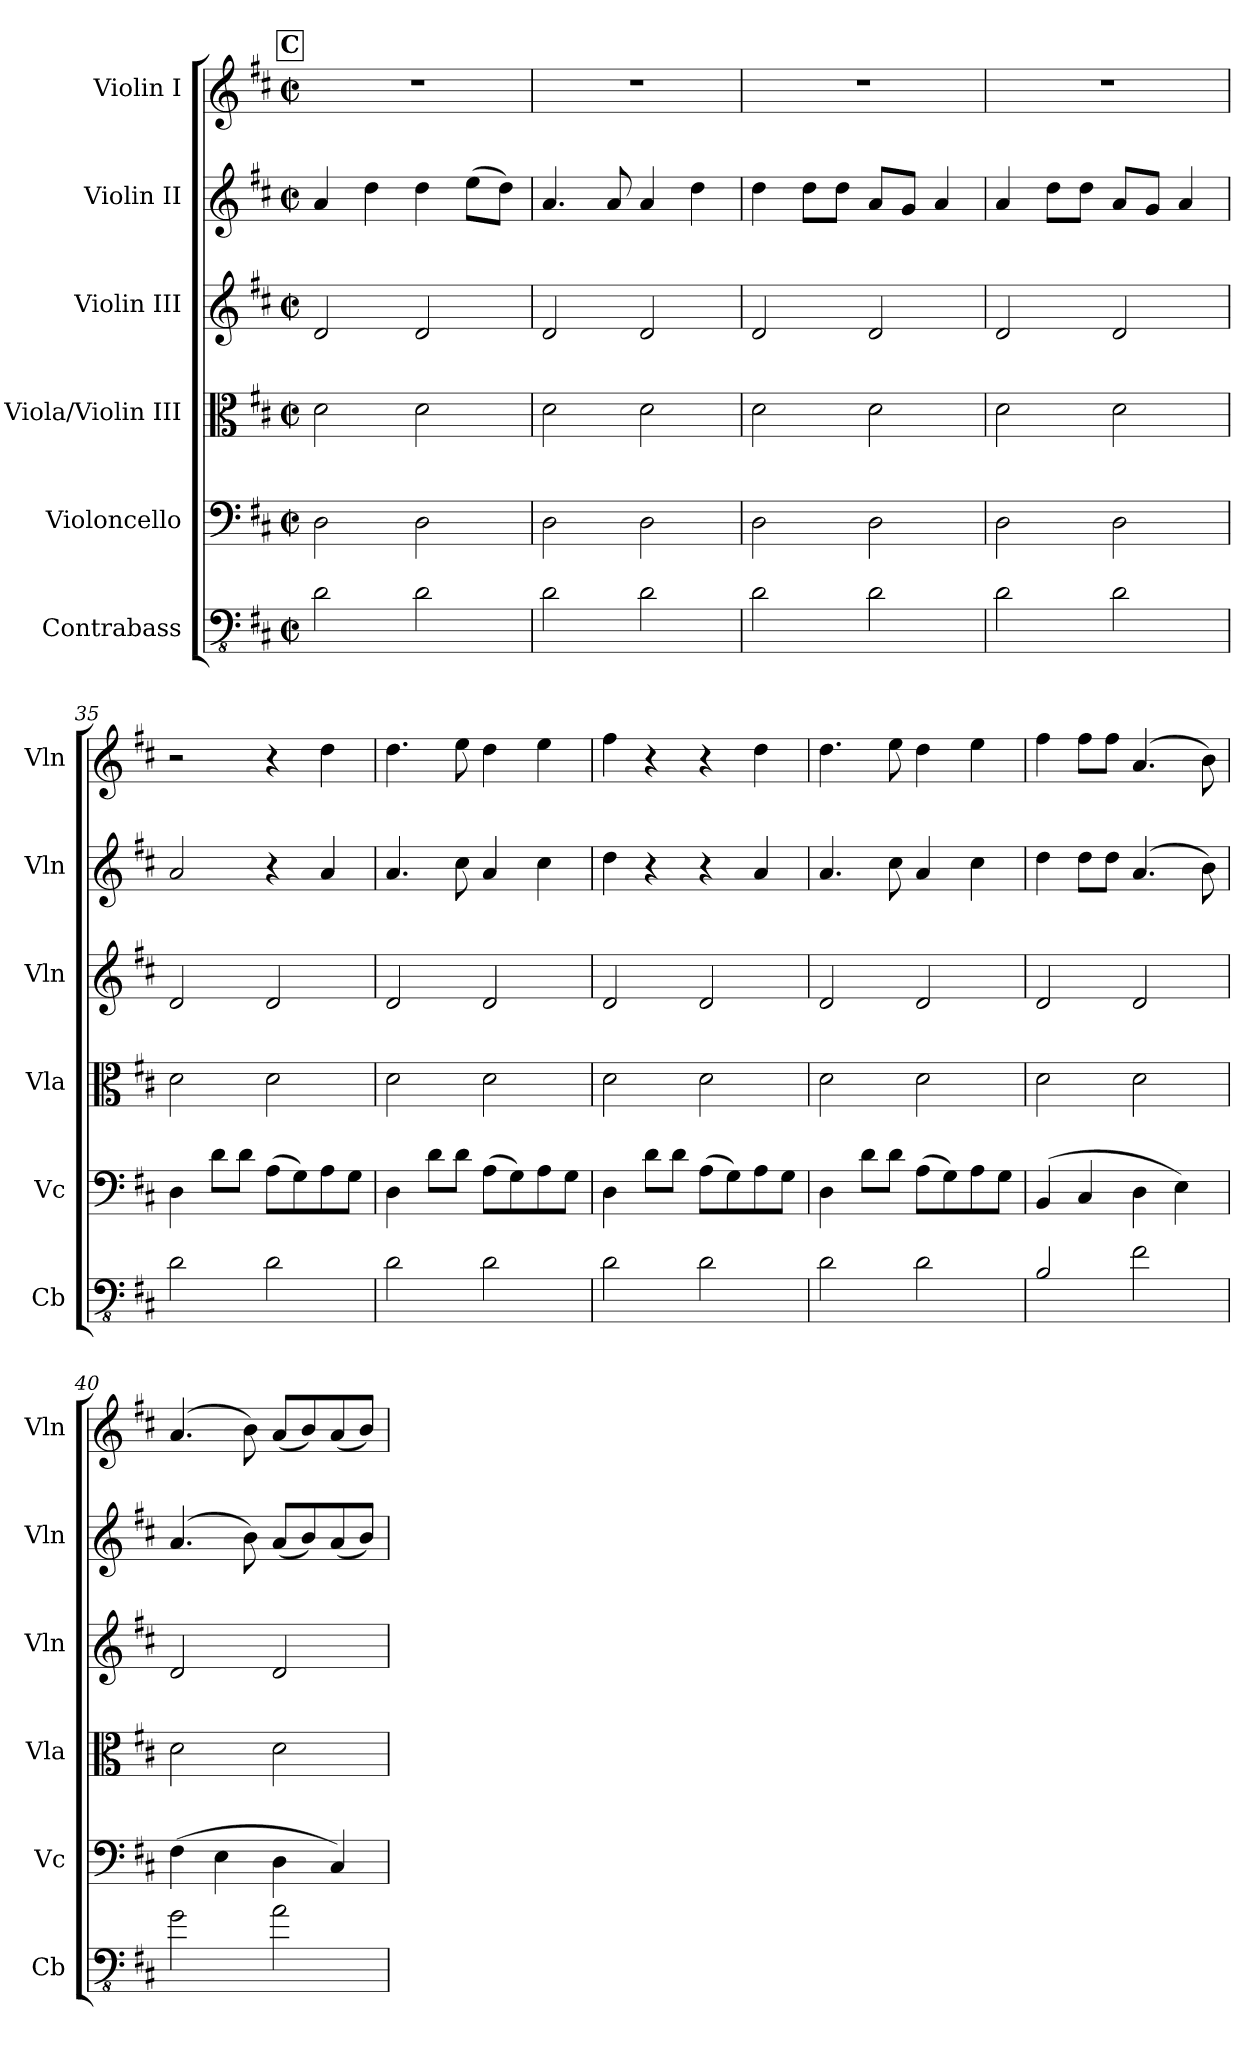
**kern	**kern	**kern	**kern	**kern	**kern
*part6	*part5	*part4	*part3	*part2	*part1
*staff6	*staff5	*staff4	*staff3	*staff2	*staff1
*I"Contrabass	*I"Violoncello	*I"Viola/Violin III	*I"Violin III	*I"Violin II	*I"Violin I
*I'Cb	*I'Vc	*I'Vla	*I'Vln	*I'Vln	*I'Vln
*clefFv4	*clefF4	*clefC3	*clefG2	*clefG2	*clefG2
*ITrd7c12	*	*	*	*	*
*k[f#c#]	*k[f#c#]	*k[f#c#]	*k[f#c#]	*k[f#c#]	*k[f#c#]
*M2/2	*M2/2	*M2/2	*M2/2	*M2/2	*M2/2
*met(c|)	*met(c|)	*met(c|)	*met(c|)	*met(c|)	*met(c|)
!!LO:REH:place=s1:a:B:fs=14:t=C
=31	=31	=31	=31	=31	=31
2DD\	2D\	2d\	2d/	4a/	1r
.	.	.	.	4dd\	.
2DD\	2D\	2d\	2d/	4dd\	.
.	.	.	.	(8ee\L	.
.	.	.	.	8dd\J)	.
!!LO:PB:g=z
=32	=32	=32	=32	=32	=32
2DD\	2D\	2d\	2d/	4.a/	1r
.	.	.	.	8a/	.
2DD\	2D\	2d\	2d/	4a/	.
.	.	.	.	4dd\	.
=33	=33	=33	=33	=33	=33
2DD\	2D\	2d\	2d/	4dd\	1r
.	.	.	.	8dd\L	.
.	.	.	.	8dd\J	.
2DD\	2D\	2d\	2d/	8a/L	.
.	.	.	.	8g/J	.
.	.	.	.	4a/	.
=34	=34	=34	=34	=34	=34
2DD\	2D\	2d\	2d/	4a/	1r
.	.	.	.	8dd\L	.
.	.	.	.	8dd\J	.
2DD\	2D\	2d\	2d/	8a/L	.
.	.	.	.	8g/J	.
.	.	.	.	4a/	.
=35	=35	=35	=35	=35	=35
2DD\	4D\	2d\	2d/	2a/	2r
.	8d\L	.	.	.	.
.	8d\J	.	.	.	.
2DD\	(8A\L	2d\	2d/	4r	4r
.	8G\)	.	.	.	.
.	8A\	.	.	4a/	4dd\
.	8G\J	.	.	.	.
=36	=36	=36	=36	=36	=36
2DD\	4D\	2d\	2d/	4.a/	4.dd\
.	8d\L	.	.	.	.
.	8d\J	.	.	8cc#\	8ee\
2DD\	(8A\L	2d\	2d/	4a/	4dd\
.	8G\)	.	.	.	.
.	8A\	.	.	4cc#\	4ee\
.	8G\J	.	.	.	.
!!LO:LB:g=z
=37	=37	=37	=37	=37	=37
2DD\	4D\	2d\	2d/	4dd\	4ff#\
.	8d\L	.	.	4r	4r
.	8d\J	.	.	.	.
2DD\	(8A\L	2d\	2d/	4r	4r
.	8G\)	.	.	.	.
.	8A\	.	.	4a/	4dd\
.	8G\J	.	.	.	.
=38	=38	=38	=38	=38	=38
2DD\	4D\	2d\	2d/	4.a/	4.dd\
.	8d\L	.	.	.	.
.	8d\J	.	.	8cc#\	8ee\
2DD\	(8A\L	2d\	2d/	4a/	4dd\
.	8G\)	.	.	.	.
.	8A\	.	.	4cc#\	4ee\
.	8G\J	.	.	.	.
=39	=39	=39	=39	=39	=39
2BBB/	(4BB/	2d\	2d/	4dd\	4ff#\
.	4C#/	.	.	8dd\L	8ff#\L
.	.	.	.	8dd\J	8ff#\J
2FF#\	4D\	2d\	2d/	(4.a/	(4.a/
.	4E\)	.	.	.	.
.	.	.	.	8b\)	8b\)
=40	=40	=40	=40	=40	=40
2GG\	(4F#\	2d\	2d/	(4.a/	(4.a/
.	4E\	.	.	.	.
.	.	.	.	8b\)	8b\)
2AA\	4D\	2d\	2d/	(8a/L	(8a/L
.	.	.	.	8b/)	8b/)
.	4C#/)	.	.	(8a/	(8a/
.	.	.	.	8b/J)	8b/J)
=	=	=	=	=	=
*-	*-	*-	*-	*-	*-
